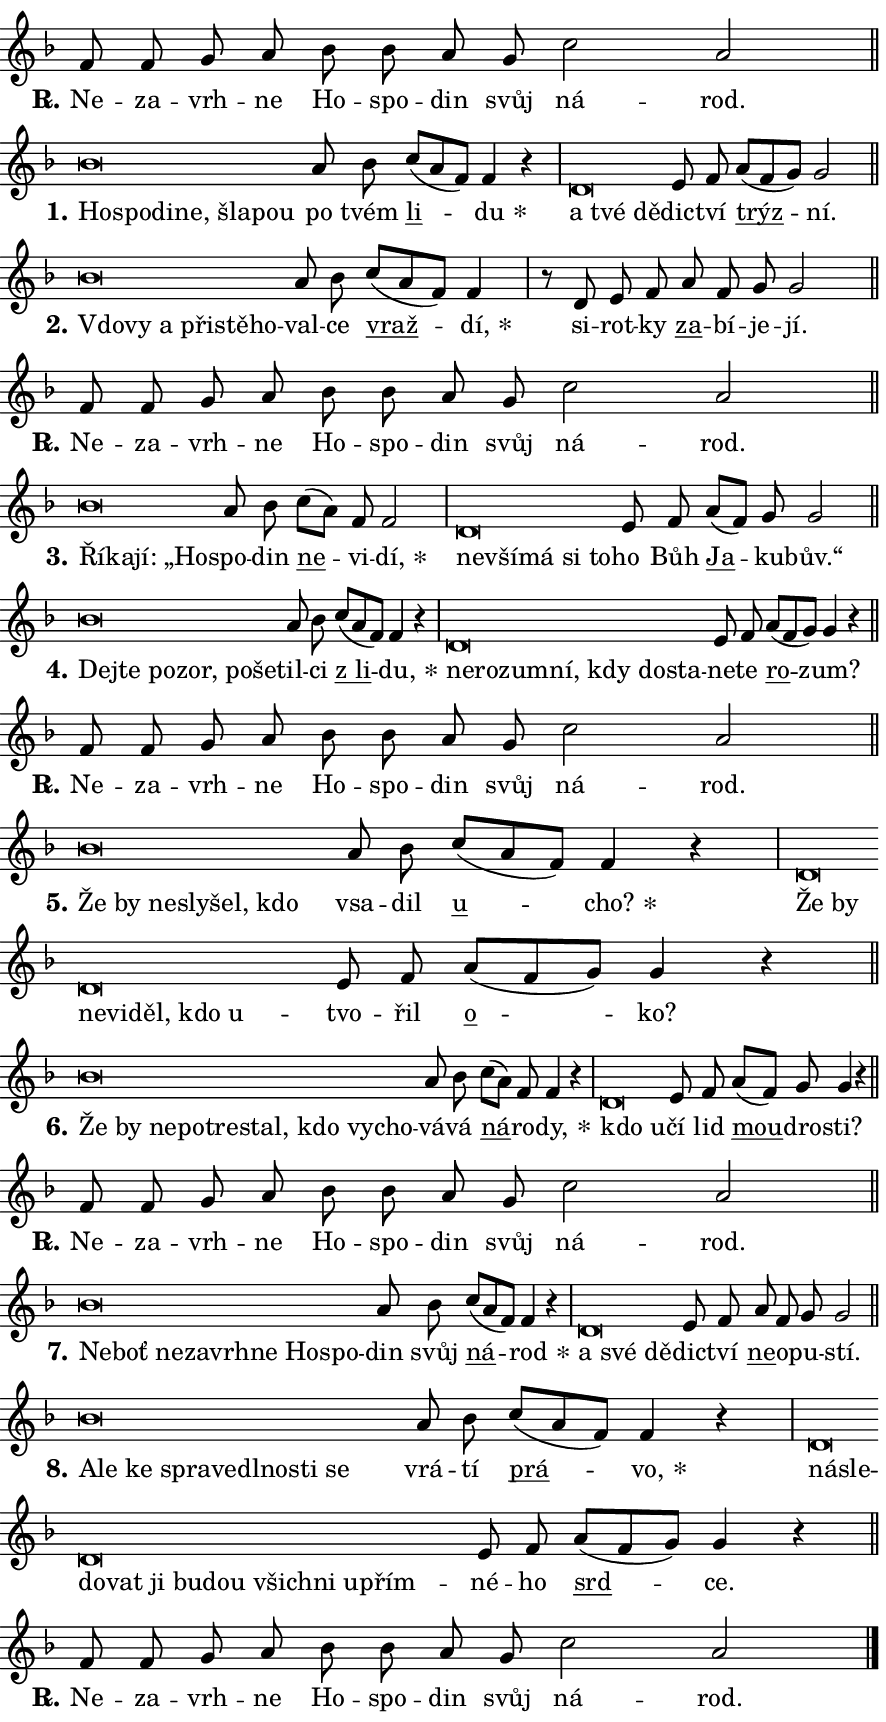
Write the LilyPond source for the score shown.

\version "2.24.0"
\header { tagline = "" }
\paper {
  indent = 0\cm
  top-margin = 0\cm
  right-margin = 0.13\cm % to fit lyric hyphens
  bottom-margin = 0\cm
  left-margin = 0\cm
  paper-width = 15\cm
  page-breaking = #ly:one-page-breaking
  system-system-spacing.basic-distance = #11
  score-system-spacing.basic-distance = #11
  ragged-last = ##f
}


%% Author: Thomas Morley
%% https://lists.gnu.org/archive/html/lilypond-user/2020-05/msg00002.html
#(define (line-position grob)
"Returns position of @var[grob} in current system:
   @code{'start}, if at first time-step
   @code{'end}, if at last time-step
   @code{'middle} otherwise
"
  (let* ((col (ly:item-get-column grob))
         (ln (ly:grob-object col 'left-neighbor))
         (rn (ly:grob-object col 'right-neighbor))
         (col-to-check-left (if (ly:grob? ln) ln col))
         (col-to-check-right (if (ly:grob? rn) rn col))
         (break-dir-left
           (and
             (ly:grob-property col-to-check-left 'non-musical #f)
             (ly:item-break-dir col-to-check-left)))
         (break-dir-right
           (and
             (ly:grob-property col-to-check-right 'non-musical #f)
             (ly:item-break-dir col-to-check-right))))
        (cond ((eqv? 1 break-dir-left) 'start)
              ((eqv? -1 break-dir-right) 'end)
              (else 'middle))))

#(define (tranparent-at-line-position vctor)
  (lambda (grob)
  "Relying on @code{line-position} select the relevant enry from @var{vctor}.
Used to determine transparency,"
    (case (line-position grob)
      ((end) (not (vector-ref vctor 0)))
      ((middle) (not (vector-ref vctor 1)))
      ((start) (not (vector-ref vctor 2))))))

noteHeadBreakVisibility =
#(define-music-function (break-visibility)(vector?)
"Makes @code{NoteHead}s transparent relying on @var{break-visibility}"
#{
  \override NoteHead.transparent =
    #(tranparent-at-line-position break-visibility)
#})

#(define delete-ledgers-for-transparent-note-heads
  (lambda (grob)
    "Reads whether a @code{NoteHead} is transparent.
If so this @code{NoteHead} is removed from @code{'note-heads} from
@var{grob}, which is supposed to be @code{LedgerLineSpanner}.
As a result ledgers are not printed for this @code{NoteHead}"
    (let* ((nhds-array (ly:grob-object grob 'note-heads))
           (nhds-list
             (if (ly:grob-array? nhds-array)
                 (ly:grob-array->list nhds-array)
                 '()))
           ;; Relies on the transparent-property being done before
           ;; Staff.LedgerLineSpanner.after-line-breaking is executed.
           ;; This is fragile ...
           (to-keep
             (remove
               (lambda (nhd)
                 (ly:grob-property nhd 'transparent #f))
               nhds-list)))
      ;; TODO find a better method to iterate over grob-arrays, similiar
      ;; to filter/remove etc for lists
      ;; For now rebuilt from scratch
      (set! (ly:grob-object grob 'note-heads)  '())
      (for-each
        (lambda (nhd)
          (ly:pointer-group-interface::add-grob grob 'note-heads nhd))
        to-keep))))

squashNotes = {
  \override NoteHead.X-extent = #'(-0.2 . 0.2)
  \override NoteHead.Y-extent = #'(-0.75 . 0)
  \override NoteHead.stencil =
    #(lambda (grob)
       (let ((pos (ly:grob-property grob 'staff-position)))
         (begin
           (if (< pos -7) (display "ERROR: Lower brevis then expected\n") (display ""))
           (if (<= pos -6) ly:text-interface::print ly:note-head::print))))
}
unSquashNotes = {
  \revert NoteHead.X-extent
  \revert NoteHead.Y-extent
  \revert NoteHead.stencil
}

hideNotes = \noteHeadBreakVisibility #begin-of-line-visible
unHideNotes = \noteHeadBreakVisibility #all-visible

% work-around for resetting accidentals
% https://lilypond.org/doc/v2.23/Documentation/notation/displaying-rhythms#unmetered-music
cadenzaMeasure = {
  \cadenzaOff
  \partial 1024 s1024
  \cadenzaOn
}

#(define-markup-command (accent layout props text) (markup?)
  "Underline accented syllable"
  (interpret-markup layout props
    #{\markup \override #'(offset . 4.3) \underline { #text }#}))

responsum = \markup \concat {
  "R" \hspace #-1.05 \path #0.1 #'((moveto 0 0.07) (lineto 0.9 0.8)) \hspace #0.05 "."
}

spaceSize = #0.6828661417322834 % exact space size for TeX Gyre Schola

\layout {
  \context {
    \Staff
    \remove "Time_signature_engraver"
    \override LedgerLineSpanner.after-line-breaking = #delete-ledgers-for-transparent-note-heads
  }
  \context {
    \Lyrics {
      \override LyricSpace.minimum-distance = \spaceSize
      \override LyricText.font-name = #"TeX Gyre Schola"
      \override LyricText.font-size = 1
      \override StanzaNumber.font-name = #"TeX Gyre Schola Bold"
      \override StanzaNumber.font-size = 1
    }
  }
  \context {
    \Score 
    \override NoteHead.text =
      #(lambda (grob) 
        (let ((pos (ly:grob-property grob 'staff-position)))
          #{\markup {
            \combine
              \halign #-0.55 \raise #(if (= pos -6) 0 0.5) \override #'(thickness . 2) \draw-line #'(3.2 . 0)
              \musicglyph "noteheads.sM1"
          }#}))
  }
}

% magnetic-lyrics.ily
%
%   written by
%     Jean Abou Samra <jean@abou-samra.fr>
%     Werner Lemberg <wl@gnu.org>
%
%   adapted by
%     Jiri Hon <jiri.hon@gmail.com>
%
% Version 2022-Apr-15

% https://www.mail-archive.com/lilypond-user@gnu.org/msg149350.html

#(define (Left_hyphen_pointer_engraver context)
   "Collect syllable-hyphen-syllable occurrences in lyrics and store
them in properties.  This engraver only looks to the left.  For
example, if the lyrics input is @code{foo -- bar}, it does the
following.

@itemize @bullet
@item
Set the @code{text} property of the @code{LyricHyphen} grob between
@q{foo} and @q{bar} to @code{foo}.

@item
Set the @code{left-hyphen} property of the @code{LyricText} grob with
text @q{foo} to the @code{LyricHyphen} grob between @q{foo} and
@q{bar}.
@end itemize

Use this auxiliary engraver in combination with the
@code{lyric-@/text::@/apply-@/magnetic-@/offset!} hook."
   (let ((hyphen #f)
         (text #f))
     (make-engraver
      (acknowledgers
       ((lyric-syllable-interface engraver grob source-engraver)
        (set! text grob)))
      (end-acknowledgers
       ((lyric-hyphen-interface engraver grob source-engraver)
        ;(when (not (grob::has-interface grob 'lyric-space-interface))
          (set! hyphen grob)));)
      ((stop-translation-timestep engraver)
       (when (and text hyphen)
         (ly:grob-set-object! text 'left-hyphen hyphen))
       (set! text #f)
       (set! hyphen #f)))))

#(define (lyric-text::apply-magnetic-offset! grob)
   "If the space between two syllables is less than the value in
property @code{LyricText@/.details@/.squash-threshold}, move the right
syllable to the left so that it gets concatenated with the left
syllable.

Use this function as a hook for
@code{LyricText@/.after-@/line-@/breaking} if the
@code{Left_@/hyphen_@/pointer_@/engraver} is active."
   (let ((hyphen (ly:grob-object grob 'left-hyphen #f)))
     (when hyphen
       (let ((left-text (ly:spanner-bound hyphen LEFT)))
         (when (grob::has-interface left-text 'lyric-syllable-interface)
           (let* ((common (ly:grob-common-refpoint grob left-text X))
                  (this-x-ext (ly:grob-extent grob common X))
                  (left-x-ext
                   (begin
                     ;; Trigger magnetism for left-text.
                     (ly:grob-property left-text 'after-line-breaking)
                     (ly:grob-extent left-text common X)))
                  ;; `delta` is the gap width between two syllables.
                  (delta (- (interval-start this-x-ext)
                            (interval-end left-x-ext)))
                  (details (ly:grob-property grob 'details))
                  (threshold (assoc-get 'squash-threshold details 0.2)))
             (when (< delta threshold)
               (let* (;; We have to manipulate the input text so that
                      ;; ligatures crossing syllable boundaries are not
                      ;; disabled.  For languages based on the Latin
                      ;; script this is essentially a beautification.
                      ;; However, for non-Western scripts it can be a
                      ;; necessity.
                      (lt (ly:grob-property left-text 'text))
                      (rt (ly:grob-property grob 'text))
                      (is-space (grob::has-interface hyphen 'lyric-space-interface))
                      (space (if is-space " " ""))
                      (extra-delta (if is-space spaceSize 0))
                      ;; Append new syllable.
                      (ltrt-space (if (and (string? lt) (string? rt))
                                (string-append lt space rt)
                                (make-concat-markup (list lt space rt))))
                      ;; Right-align `ltrt` to the right side.
                      (ltrt-space-markup (grob-interpret-markup
                               grob
                               (make-translate-markup
                                (cons (interval-length this-x-ext) 0)
                                (make-right-align-markup ltrt-space)))))
                 (begin
                   ;; Don't print `left-text`.
                   (ly:grob-set-property! left-text 'stencil #f)
                   ;; Set text and stencil (which holds all collected
                   ;; syllables so far) and shift it to the left.
                   (ly:grob-set-property! grob 'text ltrt-space)
                   (ly:grob-set-property! grob 'stencil ltrt-space-markup)
                   (ly:grob-translate-axis! grob (- (- delta extra-delta)) X))))))))))


#(define (lyric-hyphen::displace-bounds-first grob)
   ;; Make very sure this callback isn't triggered too early.
   (let ((left (ly:spanner-bound grob LEFT))
         (right (ly:spanner-bound grob RIGHT)))
     (ly:grob-property left 'after-line-breaking)
     (ly:grob-property right 'after-line-breaking)
     (ly:lyric-hyphen::print grob)))

squashThreshold = #0.4

\layout {
  \context {
    \Lyrics
    \consists #Left_hyphen_pointer_engraver
    \override LyricText.after-line-breaking =
      #lyric-text::apply-magnetic-offset!
    \override LyricHyphen.stencil = #lyric-hyphen::displace-bounds-first
    \override LyricText.details.squash-threshold = \squashThreshold
    \override LyricHyphen.minimum-distance = 0
    \override LyricHyphen.minimum-length = \squashThreshold
  }
}

squashText = \override LyricText.details.squash-threshold = 9999
unSquashText = \override LyricText.details.squash-threshold = \squashThreshold

leftText = \override LyricText.self-alignment-X = #LEFT
unLeftText = \revert LyricText.self-alignment-X

starOffset = #(lambda (grob) 
                (let ((x_offset (ly:self-alignment-interface::aligned-on-x-parent grob)))
                  (if (= x_offset 0) 0 (+ x_offset 1.2))))

star = #(define-music-function (syllable)(string?)
"Append star separator at the end of a syllable"
#{
  \once \override LyricText.X-offset = #starOffset
  \lyricmode { \markup {
    #syllable
    \override #'((font-name . "TeX Gyre Schola Bold")) \hspace #0.2 \lower #0.65 \larger "*"
  } }
#})

starAccent = #(define-music-function (syllable)(string?)
"Append star separator at the end of a syllable and make accent"
#{
  \once \override LyricText.X-offset = #starOffset
  \lyricmode { \markup {
    \accent #syllable
    \override #'((font-name . "TeX Gyre Schola Bold")) \hspace #0.2 \lower #0.65 \larger "*"
  } }
#})

breath = #(define-music-function (syllable)(string?)
"Append breathing indicator at the end of a syllable"
#{
  \lyricmode { \markup { #syllable "+" } }
#})

optionalBreath = #(define-music-function (syllable)(string?)
"Append optional breathing indicator at the end of a syllable"
#{
  \lyricmode { \markup { #syllable "(+)" } }
#})


\score {
    <<
        \new Voice = "melody" { \cadenzaOn \key f \major \relative { f'8 f g a bes bes \bar "" a g \bar "" c2 a \cadenzaMeasure \bar "||" \break } }
        \new Lyrics \lyricsto "melody" { \lyricmode { \set stanza = \responsum
Ne -- za -- vrh -- ne Ho -- spo -- din svůj ná -- rod. } }
    >>
    \layout {}
}

\score {
    <<
        \new Voice = "melody" { \cadenzaOn \key f \major \relative { \squashNotes bes'\breve*1/16 \hideNotes \breve*1/16 \bar "" \breve*1/16 \bar "" \breve*1/16 \bar "" \breve*1/16 \breve*1/16 \bar "" \unHideNotes \unSquashNotes a8 bes \bar "" c[( a f)] f4 r \cadenzaMeasure \bar "|" \squashNotes d\breve*1/16 \hideNotes \breve*1/16 \breve*1/16 \bar "" \unHideNotes \unSquashNotes e8 f \bar "" a[( f g)] g2 \cadenzaMeasure \bar "||" \break } }
        \new Lyrics \lyricsto "melody" { \lyricmode { \set stanza = "1."
\leftText Ho -- \squashText spo -- di -- ne, šla -- pou \unLeftText \unSquashText po tvém \markup \accent li -- \star du \leftText a \squashText tvé dě -- \unLeftText \unSquashText dic -- tví \markup \accent trýz -- ní. } }
    >>
    \layout {}
}

\score {
    <<
        \new Voice = "melody" { \cadenzaOn \key f \major \relative { \squashNotes bes'\breve*1/16 \hideNotes \breve*1/16 \bar "" \breve*1/16 \bar "" \breve*1/16 \bar "" \breve*1/16 \breve*1/16 \bar "" \unHideNotes \unSquashNotes a8 bes \bar "" c[( a f)] f4 \cadenzaMeasure \bar "|" r8 d e8 f \bar "" a f g g2 \cadenzaMeasure \bar "||" \break } }
        \new Lyrics \lyricsto "melody" { \lyricmode { \set stanza = "2."
\leftText Vdo -- \squashText vy a při -- stě -- ho -- \unLeftText \unSquashText val -- ce \markup \accent vraž -- \star dí, si -- rot -- ky \markup \accent za -- bí -- je -- jí. } }
    >>
    \layout {}
}

\score {
    <<
        \new Voice = "melody" { \cadenzaOn \key f \major \relative { f'8 f g a bes bes \bar "" a g \bar "" c2 a \cadenzaMeasure \bar "||" \break } }
        \new Lyrics \lyricsto "melody" { \lyricmode { \set stanza = \responsum
Ne -- za -- vrh -- ne Ho -- spo -- din svůj ná -- rod. } }
    >>
    \layout {}
}

\score {
    <<
        \new Voice = "melody" { \cadenzaOn \key f \major \relative { \squashNotes bes'\breve*1/16 \hideNotes \breve*1/16 \bar "" \breve*1/16 \breve*1/16 \bar "" \unHideNotes \unSquashNotes a8 bes \bar "" c[( a)] f f2 \cadenzaMeasure \bar "|" \squashNotes d\breve*1/16 \hideNotes \breve*1/16 \bar "" \breve*1/16 \bar "" \breve*1/16 \breve*1/16 \bar "" \unHideNotes \unSquashNotes e8 f \bar "" a[( f)] g g2 \cadenzaMeasure \bar "||" \break } }
        \new Lyrics \lyricsto "melody" { \lyricmode { \set stanza = "3."
\leftText Ří -- \squashText ka -- jí: „Ho -- \unLeftText \unSquashText spo -- din \markup \accent ne -- vi -- \star dí, \leftText ne -- \squashText vší -- má si to -- \unLeftText \unSquashText ho Bůh \markup \accent Ja -- ku -- bův.“ } }
    >>
    \layout {}
}

\score {
    <<
        \new Voice = "melody" { \cadenzaOn \key f \major \relative { \squashNotes bes'\breve*1/16 \hideNotes \breve*1/16 \bar "" \breve*1/16 \bar "" \breve*1/16 \bar "" \breve*1/16 \breve*1/16 \bar "" \unHideNotes \unSquashNotes a8 bes \bar "" c[( a f)] f4 r \cadenzaMeasure \bar "|" \squashNotes d\breve*1/16 \hideNotes \breve*1/16 \bar "" \breve*1/16 \bar "" \breve*1/16 \bar "" \breve*1/16 \bar "" \breve*1/16 \breve*1/16 \bar "" \unHideNotes \unSquashNotes e8 f \bar "" a[( f g)] g4 r \cadenzaMeasure \bar "||" \break } }
        \new Lyrics \lyricsto "melody" { \lyricmode { \set stanza = "4."
\leftText Dej -- \squashText te po -- zor, po -- še -- \unLeftText \unSquashText til -- ci \markup \accent "z li" -- \star du, \leftText ne -- \squashText ro -- zum -- ní, kdy do -- sta -- \unLeftText \unSquashText ne -- te \markup \accent ro -- zum? } }
    >>
    \layout {}
}

\score {
    <<
        \new Voice = "melody" { \cadenzaOn \key f \major \relative { f'8 f g a bes bes \bar "" a g \bar "" c2 a \cadenzaMeasure \bar "||" \break } }
        \new Lyrics \lyricsto "melody" { \lyricmode { \set stanza = \responsum
Ne -- za -- vrh -- ne Ho -- spo -- din svůj ná -- rod. } }
    >>
    \layout {}
}

\score {
    <<
        \new Voice = "melody" { \cadenzaOn \key f \major \relative { \squashNotes bes'\breve*1/16 \hideNotes \breve*1/16 \bar "" \breve*1/16 \bar "" \breve*1/16 \bar "" \breve*1/16 \breve*1/16 \bar "" \unHideNotes \unSquashNotes a8 bes \bar "" c[( a f)] f4 r \cadenzaMeasure \bar "|" \squashNotes d\breve*1/16 \hideNotes \breve*1/16 \bar "" \breve*1/16 \bar "" \breve*1/16 \bar "" \breve*1/16 \bar "" \breve*1/16 \breve*1/16 \bar "" \unHideNotes \unSquashNotes e8 f \bar "" a[( f g)] g4 r \cadenzaMeasure \bar "||" \break } }
        \new Lyrics \lyricsto "melody" { \lyricmode { \set stanza = "5."
\leftText Že \squashText by ne -- sly -- šel, kdo \unLeftText \unSquashText vsa -- dil \markup \accent u -- \star cho? \leftText Že \squashText by ne -- vi -- děl, kdo u -- \unLeftText \unSquashText tvo -- řil \markup \accent o -- ko? } }
    >>
    \layout {}
}

\score {
    <<
        \new Voice = "melody" { \cadenzaOn \key f \major \relative { \squashNotes bes'\breve*1/16 \hideNotes \breve*1/16 \bar "" \breve*1/16 \bar "" \breve*1/16 \bar "" \breve*1/16 \bar "" \breve*1/16 \bar "" \breve*1/16 \bar "" \breve*1/16 \breve*1/16 \bar "" \unHideNotes \unSquashNotes a8 bes \bar "" c[( a)] f f4 r \cadenzaMeasure \bar "|" \squashNotes d\breve*1/16 \hideNotes \breve*1/16 \bar "" \unHideNotes \unSquashNotes e8 f \bar "" a[( f)] g g4 r \cadenzaMeasure \bar "||" \break } }
        \new Lyrics \lyricsto "melody" { \lyricmode { \set stanza = "6."
\leftText Že \squashText by ne -- po -- tre -- stal, kdo vy -- cho -- \unLeftText \unSquashText vá -- vá \markup \accent ná -- ro -- \star dy, \leftText kdo \squashText u -- \unLeftText \unSquashText čí lid \markup \accent mou -- dro -- sti? } }
    >>
    \layout {}
}

\score {
    <<
        \new Voice = "melody" { \cadenzaOn \key f \major \relative { f'8 f g a bes bes \bar "" a g \bar "" c2 a \cadenzaMeasure \bar "||" \break } }
        \new Lyrics \lyricsto "melody" { \lyricmode { \set stanza = \responsum
Ne -- za -- vrh -- ne Ho -- spo -- din svůj ná -- rod. } }
    >>
    \layout {}
}

\score {
    <<
        \new Voice = "melody" { \cadenzaOn \key f \major \relative { \squashNotes bes'\breve*1/16 \hideNotes \breve*1/16 \bar "" \breve*1/16 \bar "" \breve*1/16 \bar "" \breve*1/16 \bar "" \breve*1/16 \bar "" \breve*1/16 \breve*1/16 \bar "" \unHideNotes \unSquashNotes a8 bes \bar "" c[( a f)] f4 r \cadenzaMeasure \bar "|" \squashNotes d\breve*1/16 \hideNotes \breve*1/16 \breve*1/16 \bar "" \unHideNotes \unSquashNotes e8 f \bar "" a f g g2 \cadenzaMeasure \bar "||" \break } }
        \new Lyrics \lyricsto "melody" { \lyricmode { \set stanza = "7."
\leftText Ne -- \squashText boť ne -- za -- vrh -- ne Ho -- spo -- \unLeftText \unSquashText din svůj \markup \accent ná -- \star rod \leftText a \squashText své dě -- \unLeftText \unSquashText dic -- tví \markup \accent ne -- o -- pu -- stí. } }
    >>
    \layout {}
}

\score {
    <<
        \new Voice = "melody" { \cadenzaOn \key f \major \relative { \squashNotes bes'\breve*1/16 \hideNotes \breve*1/16 \bar "" \breve*1/16 \bar "" \breve*1/16 \bar "" \breve*1/16 \bar "" \breve*1/16 \bar "" \breve*1/16 \bar "" \breve*1/16 \breve*1/16 \bar "" \unHideNotes \unSquashNotes a8 bes \bar "" c[( a f)] f4 r \cadenzaMeasure \bar "|" \squashNotes d\breve*1/16 \hideNotes \breve*1/16 \bar "" \breve*1/16 \bar "" \breve*1/16 \bar "" \breve*1/16 \bar "" \breve*1/16 \bar "" \breve*1/16 \bar "" \breve*1/16 \bar "" \breve*1/16 \bar "" \breve*1/16 \breve*1/16 \bar "" \unHideNotes \unSquashNotes e8 f \bar "" a[( f g)] g4 r \cadenzaMeasure \bar "||" \break } }
        \new Lyrics \lyricsto "melody" { \lyricmode { \set stanza = "8."
\leftText A -- \squashText le ke spra -- ve -- dl -- no -- sti se \unLeftText \unSquashText vrá -- tí \markup \accent prá -- \star vo, \leftText ná -- \squashText sle -- do -- vat ji bu -- dou všich -- ni u -- přím -- \unLeftText \unSquashText né -- ho \markup \accent srd -- ce. } }
    >>
    \layout {}
}

\score {
    <<
        \new Voice = "melody" { \cadenzaOn \key f \major \relative { f'8 f g a bes bes \bar "" a g \bar "" c2 a \cadenzaMeasure \bar "||" \break } \bar "|." }
        \new Lyrics \lyricsto "melody" { \lyricmode { \set stanza = \responsum
Ne -- za -- vrh -- ne Ho -- spo -- din svůj ná -- rod. } }
    >>
    \layout {}
}
